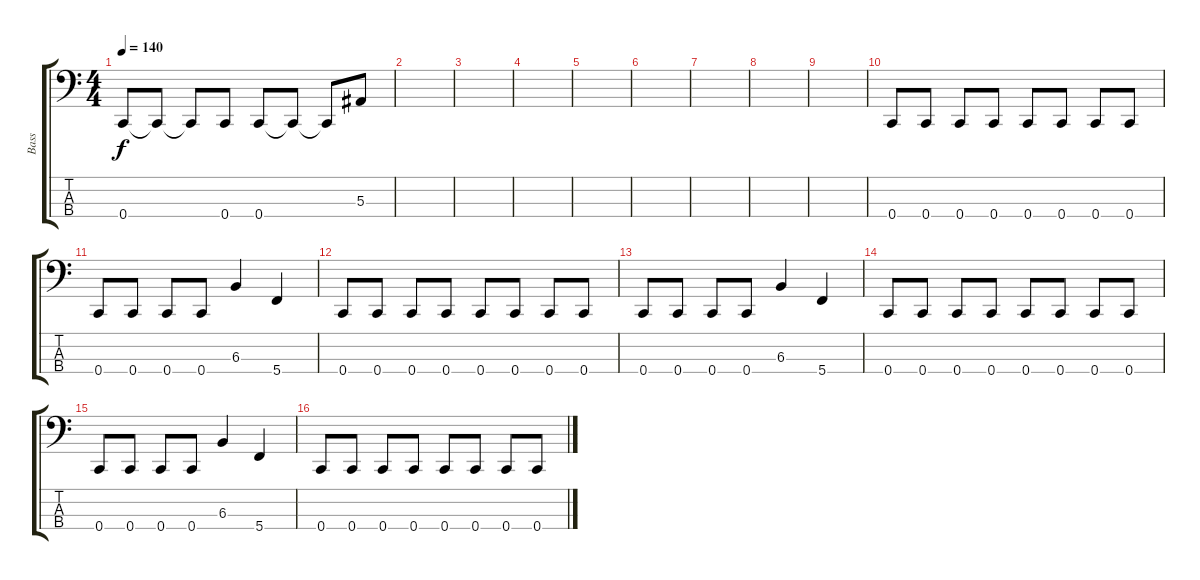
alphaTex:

\track ("Bass" "Bass") {instrument electricbasspick}
\staff {score tabs}
\tuning (Eb2 Bb1 F1 C1) {hide}
\ts (4 4)
\tempo 140
\clef f4
\ks c
0.4.8{dy f} 0.4{t}.8 0.4{t}.8 0.4.8 0.4.8 0.4{t}.8 0.4{t}.8 5.3.8 |
|
|
|
|
|
|
|
|
0.4.8 0.4.8 0.4.8 0.4.8 0.4.8 0.4.8 0.4.8 0.4.8 |
0.4.8 0.4.8 0.4.8 0.4.8 6.3.4 5.4.4 |
0.4.8 0.4.8 0.4.8 0.4.8 0.4.8 0.4.8 0.4.8 0.4.8 |
0.4.8 0.4.8 0.4.8 0.4.8 6.3.4 5.4.4 |
0.4.8 0.4.8 0.4.8 0.4.8 0.4.8 0.4.8 0.4.8 0.4.8 |
0.4.8 0.4.8 0.4.8 0.4.8 6.3.4 5.4.4 |
0.4.8 0.4.8 0.4.8 0.4.8 0.4.8 0.4.8 0.4.8 0.4.8
